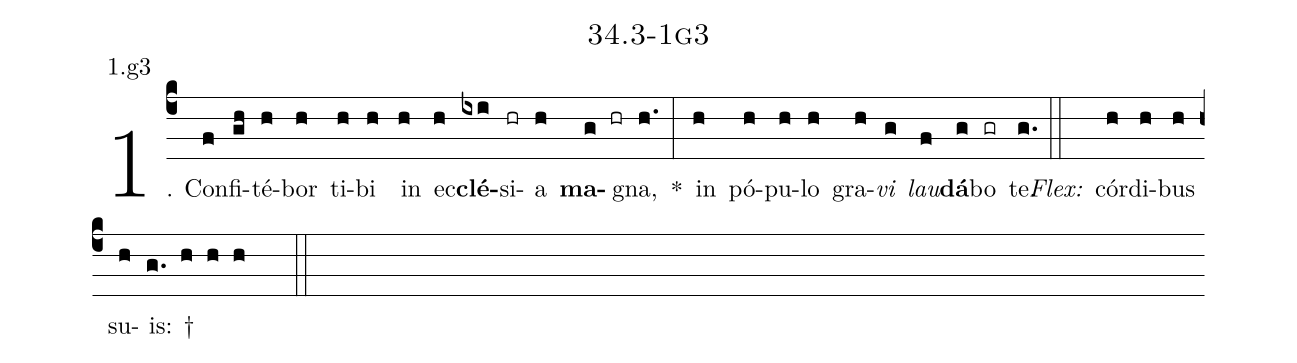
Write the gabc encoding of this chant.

name: 34.3-1g3;
annotation: 1.g3;
%%
(c4)1. Con(f)fi(gh)té(h)bor(h) ti(h)bi(h) in(h) ec(h)<b>clé</b>(ixi)si(hr)a(h) <b>ma</b>(g hr)gna,(h.) *(:) in(h) pó(h)pu(h)lo(h) gra(h)<i>vi</i>(g) <i>lau</i>(f)<b>dá</b>(g)bo(gr) te.(g.) (::)
<i>Flex:</i>()  cór(h)di(h)bus(h) su(h)is: †(g. h h h  ::)

%E(h) u(h) o(g) u(f) a(g) e.(g.) (::)
